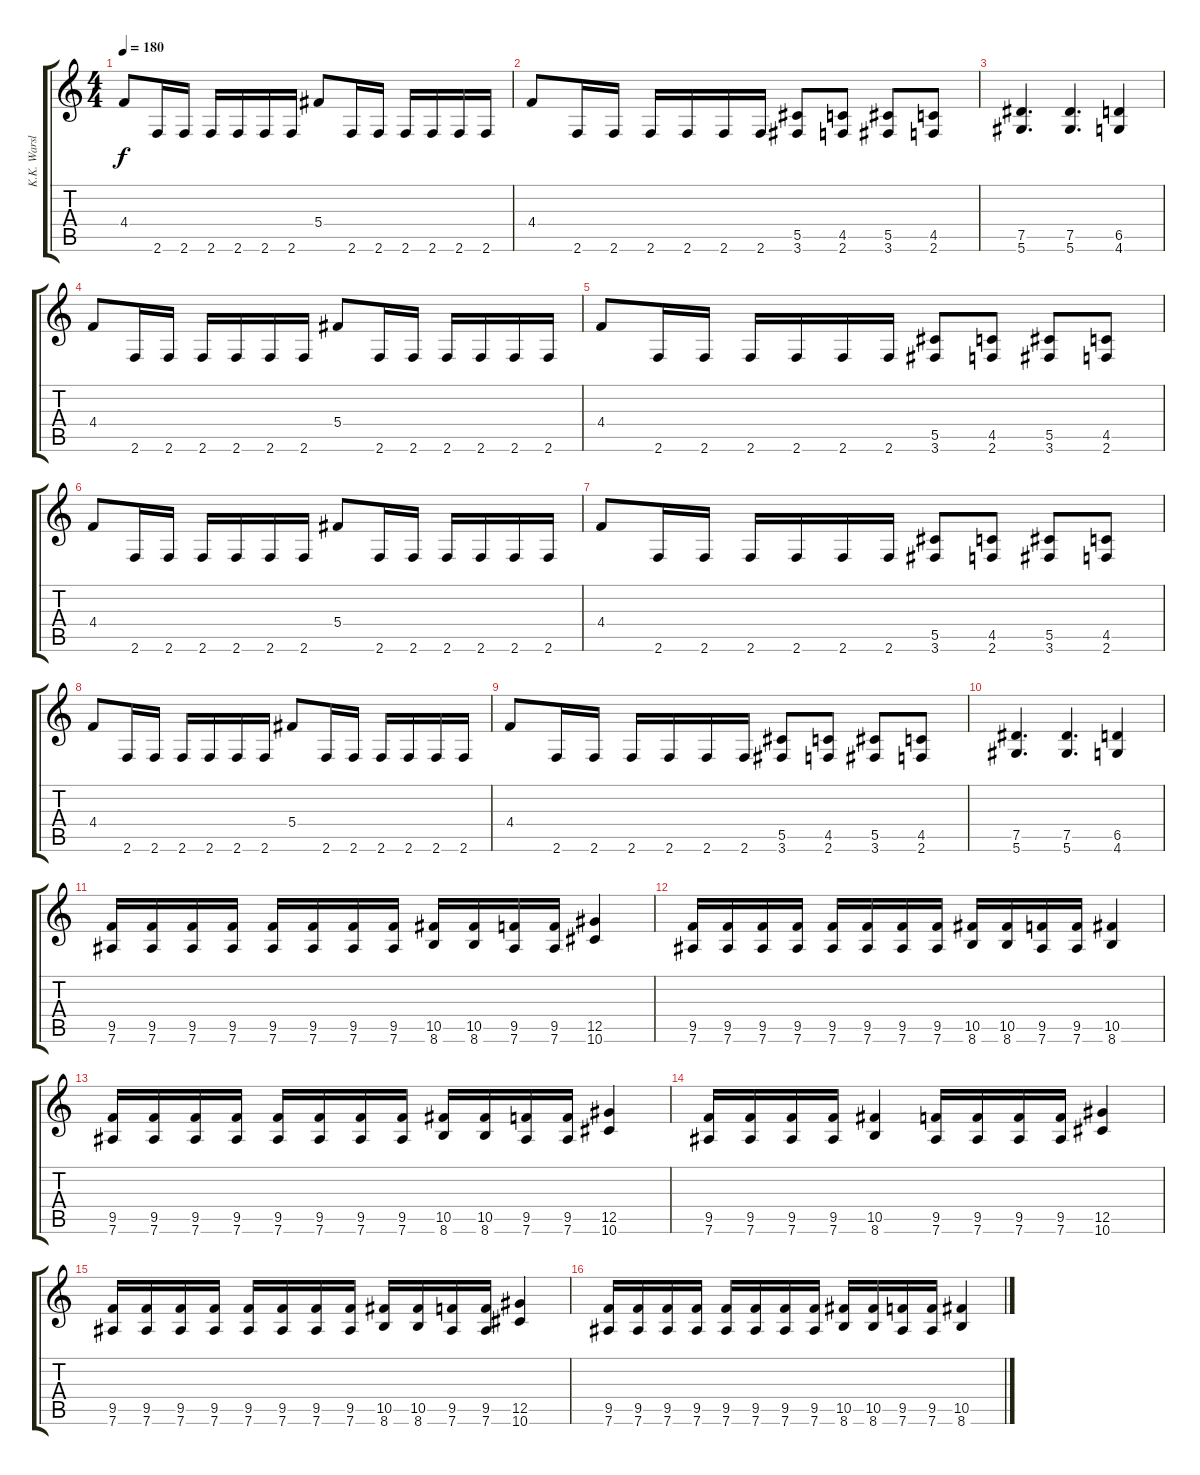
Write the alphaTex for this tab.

\track ("K.K. Warslut" "K.K. Warsl") {instrument distortionguitar}
\staff {score tabs}
\tuning (Eb4 Bb3 Gb3 Db3 Ab2 Eb2) {hide}
\ts (4 4)
\tempo 180
\clef g2
\ks c
4.4.8{dy f} 2.6.16 2.6.16 2.6.16 2.6.16 2.6.16 2.6.16 5.4.8 2.6.16 2.6.16 2.6.16 2.6.16 2.6.16 2.6.16 |
4.4.8 2.6.16 2.6.16 2.6.16 2.6.16 2.6.16 2.6.16 (5.5 3.6).8 (4.5 2.6).8 (5.5 3.6).8 (4.5 2.6).8 |
(7.5 5.6).4{d} (7.5 5.6).4{d} (6.5 4.6).4 |
4.4.8 2.6.16 2.6.16 2.6.16 2.6.16 2.6.16 2.6.16 5.4.8 2.6.16 2.6.16 2.6.16 2.6.16 2.6.16 2.6.16 |
4.4.8 2.6.16 2.6.16 2.6.16 2.6.16 2.6.16 2.6.16 (5.5 3.6).8 (4.5 2.6).8 (5.5 3.6).8 (4.5 2.6).8 |
4.4.8 2.6.16 2.6.16 2.6.16 2.6.16 2.6.16 2.6.16 5.4.8 2.6.16 2.6.16 2.6.16 2.6.16 2.6.16 2.6.16 |
4.4.8 2.6.16 2.6.16 2.6.16 2.6.16 2.6.16 2.6.16 (5.5 3.6).8 (4.5 2.6).8 (5.5 3.6).8 (4.5 2.6).8 |
4.4.8 2.6.16 2.6.16 2.6.16 2.6.16 2.6.16 2.6.16 5.4.8 2.6.16 2.6.16 2.6.16 2.6.16 2.6.16 2.6.16 |
4.4.8 2.6.16 2.6.16 2.6.16 2.6.16 2.6.16 2.6.16 (5.5 3.6).8 (4.5 2.6).8 (5.5 3.6).8 (4.5 2.6).8 |
(7.5 5.6).4{d} (7.5 5.6).4{d} (6.5 4.6).4 |
(9.5 7.6).16 (9.5 7.6).16 (9.5 7.6).16 (9.5 7.6).16 (9.5 7.6).16 (9.5 7.6).16 (9.5 7.6).16 (9.5 7.6).16 (10.5 8.6).16 (10.5 8.6).16 (9.5 7.6).16 (9.5 7.6).16 (12.5 10.6).4 |
(9.5 7.6).16 (9.5 7.6).16 (9.5 7.6).16 (9.5 7.6).16 (9.5 7.6).16 (9.5 7.6).16 (9.5 7.6).16 (9.5 7.6).16 (10.5 8.6).16 (10.5 8.6).16 (9.5 7.6).16 (9.5 7.6).16 (10.5 8.6).4 |
(9.5 7.6).16 (9.5 7.6).16 (9.5 7.6).16 (9.5 7.6).16 (9.5 7.6).16 (9.5 7.6).16 (9.5 7.6).16 (9.5 7.6).16 (10.5 8.6).16 (10.5 8.6).16 (9.5 7.6).16 (9.5 7.6).16 (12.5 10.6).4 |
(9.5 7.6).16 (9.5 7.6).16 (9.5 7.6).16 (9.5 7.6).16 (10.5 8.6).4 (9.5 7.6).16 (9.5 7.6).16 (9.5 7.6).16 (9.5 7.6).16 (12.5 10.6).4 |
(9.5 7.6).16 (9.5 7.6).16 (9.5 7.6).16 (9.5 7.6).16 (9.5 7.6).16 (9.5 7.6).16 (9.5 7.6).16 (9.5 7.6).16 (10.5 8.6).16 (10.5 8.6).16 (9.5 7.6).16 (9.5 7.6).16 (12.5 10.6).4 |
(9.5 7.6).16 (9.5 7.6).16 (9.5 7.6).16 (9.5 7.6).16 (9.5 7.6).16 (9.5 7.6).16 (9.5 7.6).16 (9.5 7.6).16 (10.5 8.6).16 (10.5 8.6).16 (9.5 7.6).16 (9.5 7.6).16 (10.5 8.6).4
